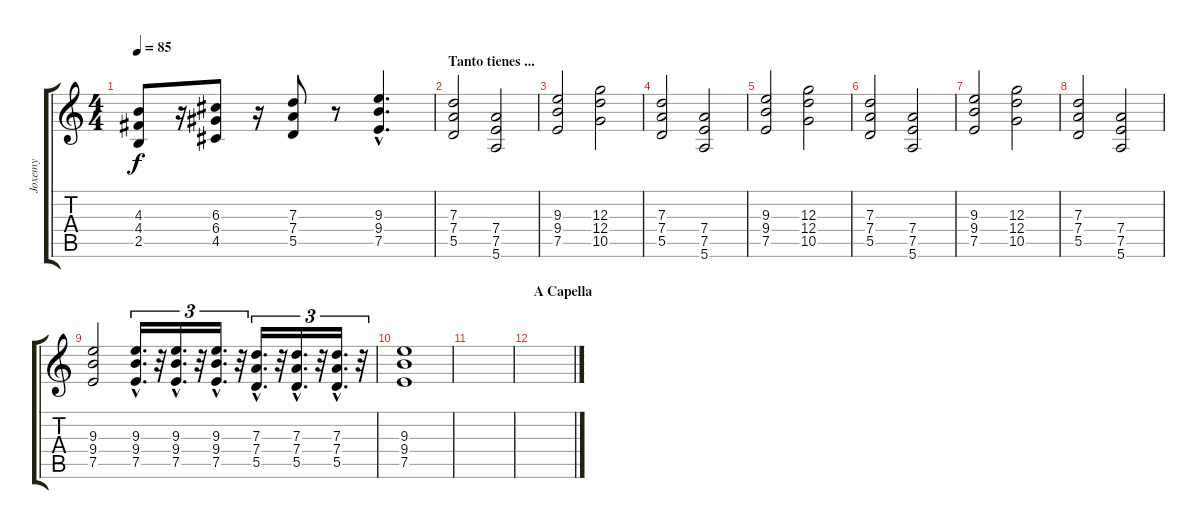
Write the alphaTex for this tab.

\track ("Joxemy" "Joxemy") {instrument electricguitarclean}
\staff {score tabs}
\tuning (E4 B3 G3 D3 A2 E2) {hide}
\ts (4 4)
\tempo 85
\clef g2
\ks c
(4.3 4.4 2.5).8{dy f} r.16 (6.3 6.4 4.5).8 r.16 (7.3 7.4 5.5).8 r.8 (9.3{hac} 9.4{hac} 7.5{hac}).4{d} |
\section ("" "Tanto tienes ...")
(7.3 7.4 5.5).2 (7.4 7.5 5.6).2 |
(9.3 9.4 7.5).2 (12.3 12.4 10.5).2 |
(7.3 7.4 5.5).2 (7.4 7.5 5.6).2 |
(9.3 9.4 7.5).2 (12.3 12.4 10.5).2 |
(7.3 7.4 5.5).2 (7.4 7.5 5.6).2 |
(9.3 9.4 7.5).2 (12.3 12.4 10.5).2 |
(7.3 7.4 5.5).2 (7.4 7.5 5.6).2 |
(9.3 9.4 7.5).2 (9.3{hac} 9.4{hac} 7.5{hac}).16{d tu (3 2)} r.32{tu (3 2)} (9.3{hac} 9.4{hac} 7.5{hac}).16{d tu (3 2)} r.32{tu (3 2)} (9.3{hac} 9.4{hac} 7.5{hac}).16{d tu (3 2)} r.32{tu (3 2)} (7.3{hac} 7.4{hac} 5.5{hac}).16{d tu (3 2)} r.32{tu (3 2)} (7.3{hac} 7.4{hac} 5.5{hac}).16{d tu (3 2)} r.32{tu (3 2)} (7.3{hac} 7.4{hac} 5.5{hac}).16{d tu (3 2)} r.32{tu (3 2)} |
(9.3 9.4 7.5).1{volume 2} |
|
\section ("" "A Capella")
